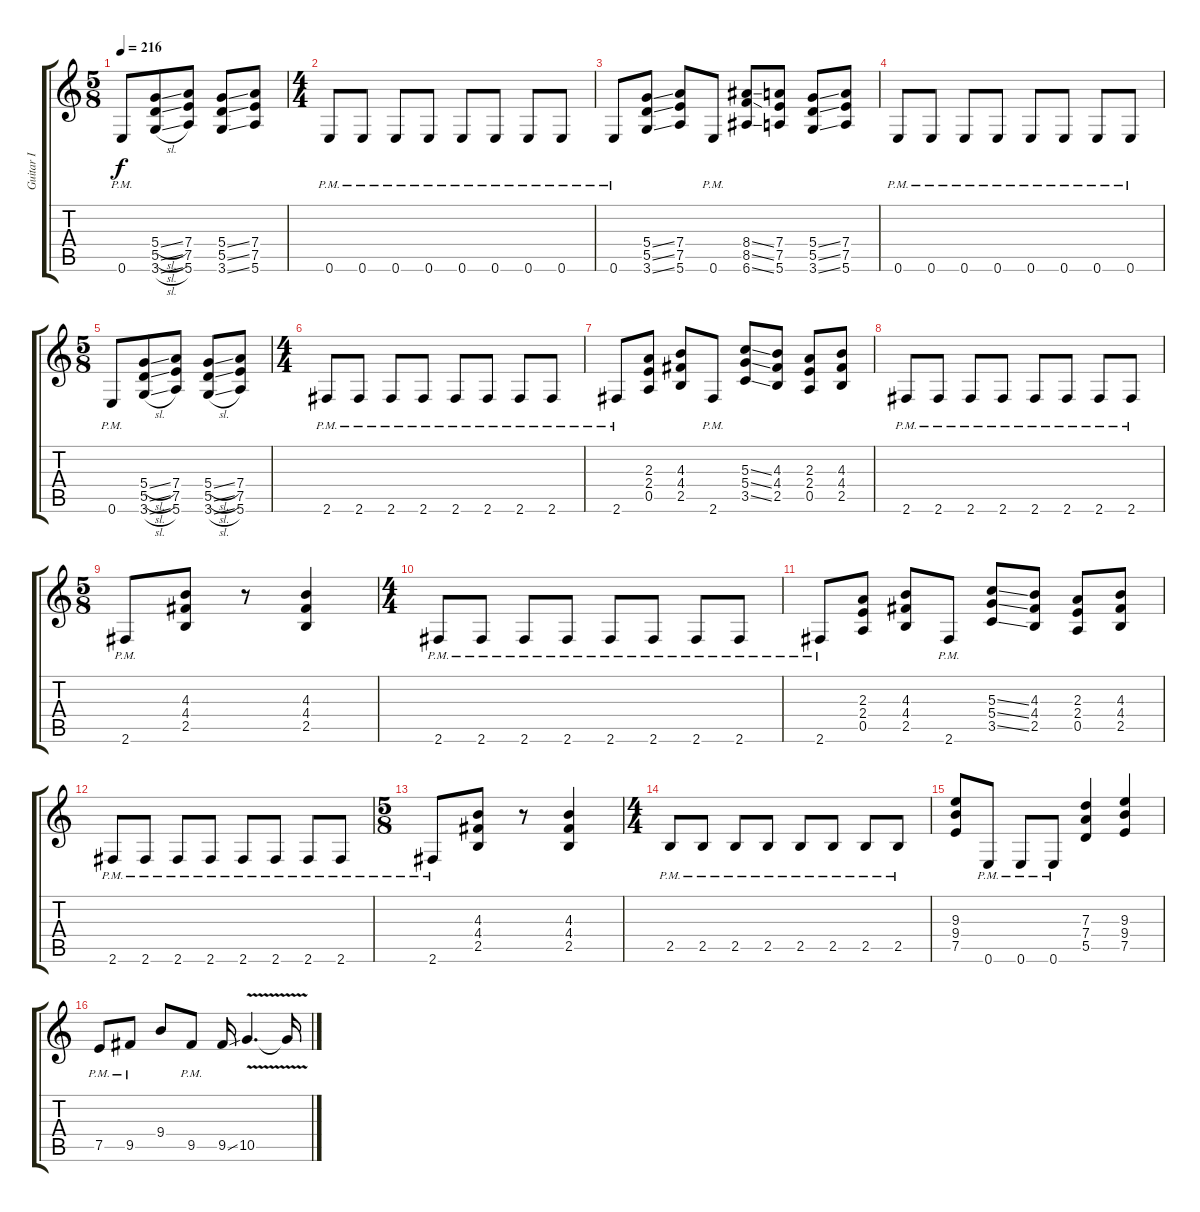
\track ("Guitar I" "Guitar I") {instrument distortionguitar}
\staff {score tabs}
\tuning (E4 B3 G3 D3 A2 E2) {hide}
\ts (5 8)
\tempo 216
\clef g2
\ks c
0.6{pm}.8{dy f} (5.4{sl} 5.5{sl} 3.6{sl}).8 (7.4 7.5 5.6).8 (5.4{ss} 5.5{ss} 3.6{ss}).8 (7.4 7.5 5.6).8 |
\ts (4 4)
0.6{pm}.8 0.6{pm}.8 0.6{pm}.8 0.6{pm}.8 0.6{pm}.8 0.6{pm}.8 0.6{pm}.8 0.6{pm}.8 |
0.6{pm}.8 (5.4{ss} 5.5{ss} 3.6{ss}).8 (7.4 7.5 5.6).8 0.6{pm}.8 (8.4{ss} 8.5{ss} 6.6{ss}).8 (7.4 7.5 5.6).8 (5.4{ss} 5.5{ss} 3.6{ss}).8 (7.4 7.5 5.6).8 |
0.6{pm}.8 0.6{pm}.8 0.6{pm}.8 0.6{pm}.8 0.6{pm}.8 0.6{pm}.8 0.6{pm}.8 0.6{pm}.8 |
\ts (5 8)
0.6{pm}.8 (5.4{sl} 5.5{sl} 3.6{sl}).8 (7.4 7.5 5.6).8 (5.4{sl} 5.5{sl} 3.6{sl}).8 (7.4 7.5 5.6).8 |
\ts (4 4)
2.6{pm}.8 2.6{pm}.8 2.6{pm}.8 2.6{pm}.8 2.6{pm}.8 2.6{pm}.8 2.6{pm}.8 2.6{pm}.8 |
2.6{pm}.8 (2.3 2.4 0.5).8 (4.3 4.4 2.5).8 2.6{pm}.8 (5.3{ss} 5.4{ss} 3.5{ss}).8 (4.3 4.4 2.5).8 (2.3 2.4 0.5).8 (4.3 4.4 2.5).8 |
2.6{pm}.8 2.6{pm}.8 2.6{pm}.8 2.6{pm}.8 2.6{pm}.8 2.6{pm}.8 2.6{pm}.8 2.6{pm}.8 |
\ts (5 8)
2.6{pm}.8 (4.3 4.4 2.5).8 r.8 (4.3 4.4 2.5).4 |
\ts (4 4)
2.6{pm}.8 2.6{pm}.8 2.6{pm}.8 2.6{pm}.8 2.6{pm}.8 2.6{pm}.8 2.6{pm}.8 2.6{pm}.8 |
2.6{pm}.8 (2.3 2.4 0.5).8 (4.3 4.4 2.5).8 2.6{pm}.8 (5.3{ss} 5.4{ss} 3.5{ss}).8 (4.3 4.4 2.5).8 (2.3 2.4 0.5).8 (4.3 4.4 2.5).8 |
2.6{pm}.8 2.6{pm}.8 2.6{pm}.8 2.6{pm}.8 2.6{pm}.8 2.6{pm}.8 2.6{pm}.8 2.6{pm}.8 |
\ts (5 8)
2.6{pm}.8 (4.3 4.4 2.5).8 r.8 (4.3 4.4 2.5).4 |
\ts (4 4)
2.5{pm}.8 2.5{pm}.8 2.5{pm}.8 2.5{pm}.8 2.5{pm}.8 2.5{pm}.8 2.5{pm}.8 2.5{pm}.8 |
(9.3 9.4 7.5).8 0.6{pm}.8 0.6{pm}.8 0.6{pm}.8 (7.3 7.4 5.5).4 (9.3 9.4 7.5).4 |
7.5{pm}.8 9.5{pm}.8 9.4.8 9.5{pm}.8 9.5{ss}.16 10.5{v}.4{d} 10.5{t}.16
